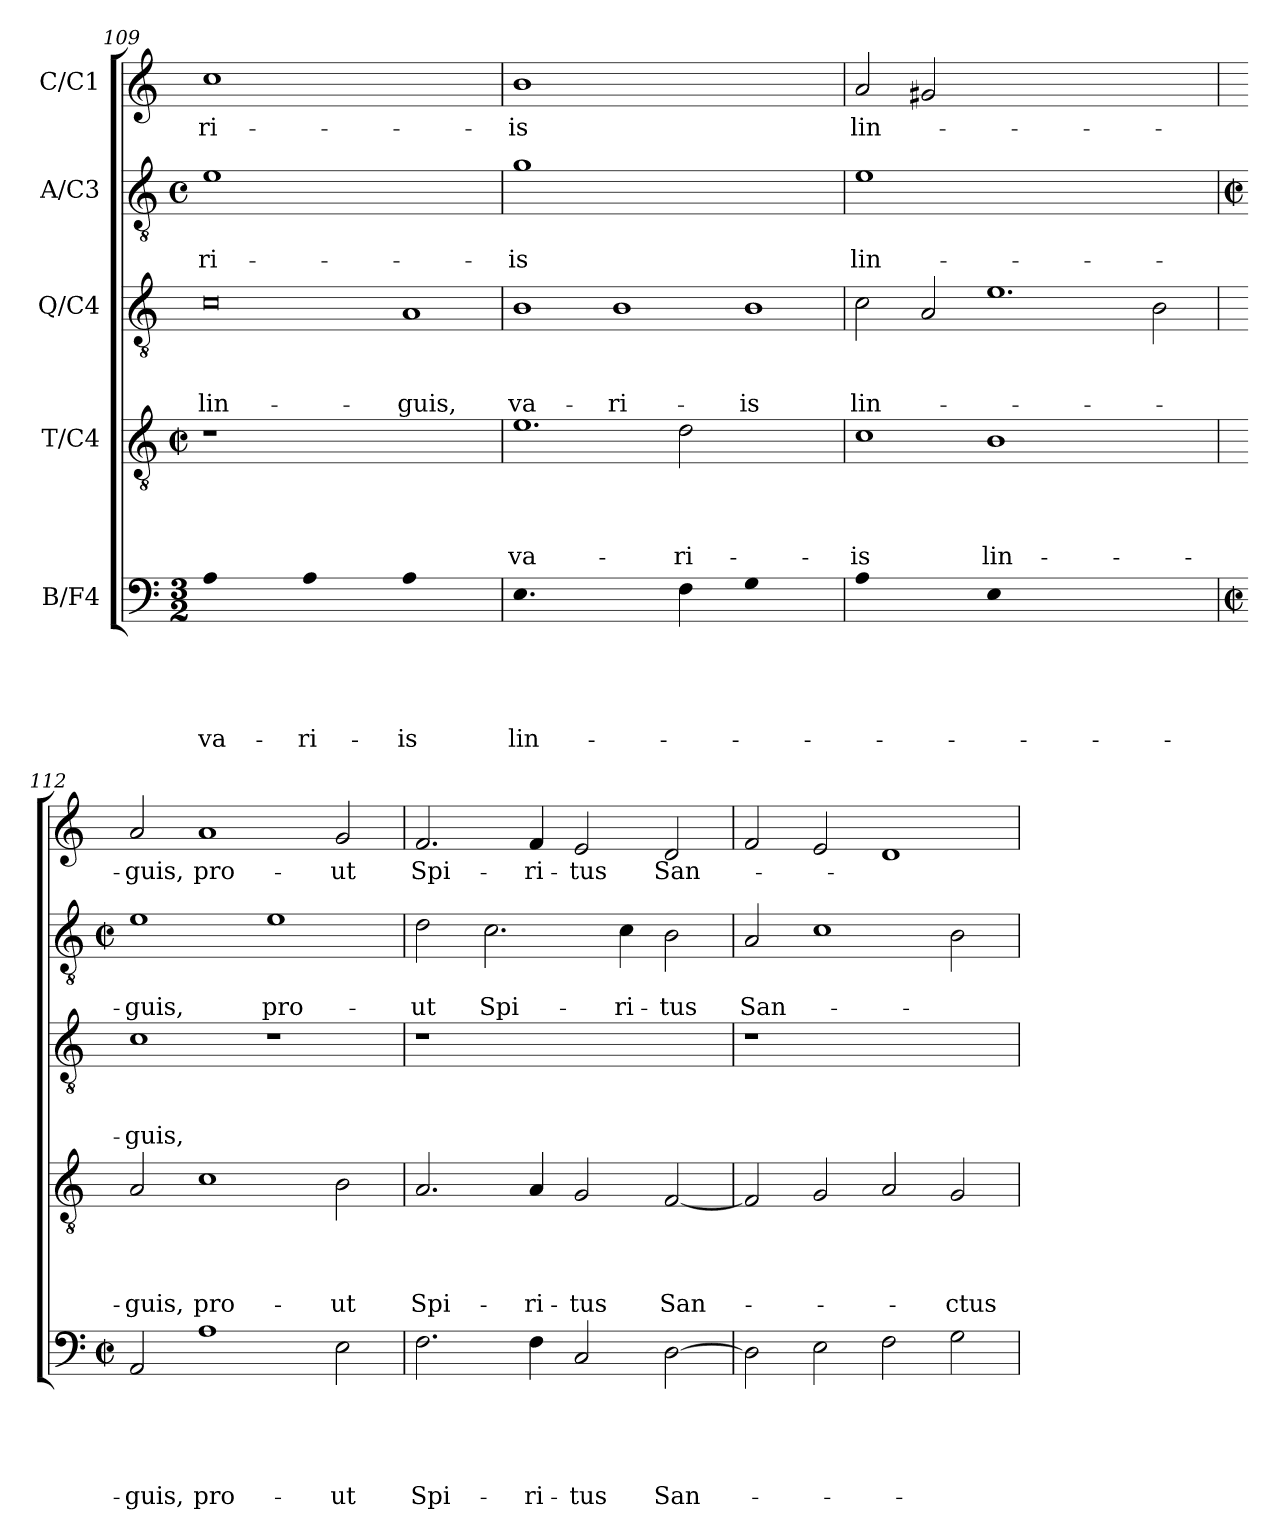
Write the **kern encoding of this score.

**kern	**text	**text	**text	**text	**text	**kern	**text	**text	**text	**text	**kern	**text	**text	**text	**kern	**text	**text	**kern	**text
*part5	*part5	*part5	*part5	*part5	*part5	*part4	*part4	*part4	*part4	*part4	*part3	*part3	*part3	*part3	*part2	*part2	*part2	*part1	*part1
*staff5	*staff5	*staff5	*staff5	*staff5	*staff5	*staff4	*staff4	*staff4	*staff4	*staff4	*staff3	*staff3	*staff3	*staff3	*staff2	*staff2	*staff2	*staff1	*staff1
*I"B/F4	*	*	*	*	*	*I"T/C4	*	*	*	*	*I"Q/C4	*	*	*	*I"A/C3	*	*	*I"C/C1	*
*clefF4	*	*	*	*	*	*clefGv2	*	*	*	*	*clefGv2	*	*	*	*clefGv2	*	*	*clefG2	*
*k[]	*	*	*	*	*	*k[]	*	*	*	*	*k[]	*	*	*	*k[]	*	*	*k[]	*
*C:	*	*	*	*	*	*C:	*	*	*	*	*C:	*	*	*	*C:	*	*	*C:	*
*M3/2	*	*	*	*	*	*M2/2	*	*	*	*	*	*	*	*	*M4/4	*	*	*	*
*	*	*	*	*	*	*met(c|)	*	*	*	*	*	*	*	*	*met(c)	*	*	*	*
=109	=109	=109	=109	=109	=109	=109	=109	=109	=109	=109	=109	=109	=109	=109	=109	=109	=109	=109	=109
!LO:N:head=solid	!	!	!	!	!LO:LY:b	!	!	!	!	!	!	!	!	!LO:LY:b	!	!	!LO:LY:b	!	!LO:LY:b
1A	.	.	.	.	va-	1r	.	.	.	.	0c	.	.	lin-	1e	.	-ri-	1cc	-ri-
!LO:N:head=solid	!	!	!	!	!LO:LY:b	!	!	!	!	!	!	!	!	!	!	!	!	!	!
1A	.	.	.	.	-ri-	0ryy	.	.	.	.	.	.	.	.	0ryy	.	.	0ryy	.
!LO:N:head=solid	!	!	!	!	!LO:LY:b	!	!	!	!	!	!	!	!	!LO:LY:b	!	!	!	!	!
1A	.	.	.	.	-is	.	.	.	.	.	1A	.	.	-guis,	.	.	.	.	.
=110	=110	=110	=110	=110	=110	=110	=110	=110	=110	=110	=110	=110	=110	=110	=110	=110	=110	=110	=110
!LO:N:head=solid	!	!	!	!	!LO:LY:b	!	!	!	!	!LO:LY:b	!	!	!	!LO:LY:b	!	!	!LO:LY:b	!	!LO:LY:b
1.E	.	.	.	.	lin-	1.e	.	.	.	va-	1B	.	.	va-	1g	.	-is	1b	-is
!	!	!	!	!	!	!	!	!	!	!	!	!	!	!LO:LY:b	!	!	!	!	!
.	.	.	.	.	.	.	.	.	.	.	1B	.	.	-ri-	0ryy	.	.	0ryy	.
!LO:N:head=solid	!	!	!	!	!	!	!	!	!	!LO:LY:b	!	!	!	!	!	!	!	!	!
2F\	.	.	.	.	.	2d\	.	.	.	-ri-	.	.	.	.	.	.	.	.	.
!LO:N:head=solid	!	!	!	!	!	!	!	!	!	!	!	!	!	!LO:LY:b	!	!	!	!	!
1G	.	.	.	.	.	1ryy	.	.	.	.	1B	.	.	-is	.	.	.	.	.
!!LO:LB:g=z
=111	=111	=111	=111	=111	=111	=111	=111	=111	=111	=111	=111	=111	=111	=111	=111	=111	=111	=111	=111
!LO:N:head=solid	!	!	!	!	!	!	!	!	!	!LO:LY:b	!	!	!	!LO:LY:b	!	!	!LO:LY:b	!	!LO:LY:b
1A	.	.	.	.	.	1c	.	.	.	-is	2c\	.	.	lin-	1e	.	lin-	2a/	lin-
.	.	.	.	.	.	.	.	.	.	.	2A/	.	.	.	.	.	.	2g#X/	.
!LO:N:head=solid	!	!	!	!	!	!	!	!	!	!LO:LY:b	!	!	!	!	!	!	!	!	!
0E	.	.	.	.	.	1B	.	.	.	lin-	1.e	.	.	.	0ryy	.	.	0ryy	.
.	.	.	.	.	.	1ryy	.	.	.	.	.	.	.	.	.	.	.	.	.
.	.	.	.	.	.	.	.	.	.	.	2B\	.	.	.	.	.	.	.	.
=112	=112	=112	=112	=112	=112	=112	=112	=112	=112	=112	=112	=112	=112	=112	=112	=112	=112	=112	=112
*M2/2	*	*	*	*	*	*	*	*	*	*	*	*	*	*	*M2/2	*	*	*	*
*met(c|)	*	*	*	*	*	*	*	*	*	*	*	*	*	*	*met(c|)	*	*	*	*
!	!	!	!	!	!LO:LY:b	!	!	!	!	!LO:LY:b	!	!	!	!LO:LY:b	!	!	!LO:LY:b	!	!LO:LY:b
2AA/	.	.	.	.	-guis,	2A/	.	.	.	-guis,	1c	.	.	-guis,	1e	.	-guis,	2a/	-guis,
!	!	!	!	!	!LO:LY:b	!	!	!	!	!LO:LY:b	!	!	!	!	!	!	!	!	!LO:LY:b
1A	.	.	.	.	pro-	1c	.	.	.	pro-	.	.	.	.	.	.	.	1a	pro-
!	!	!	!	!	!	!	!	!	!	!	!	!	!	!	!	!	!LO:LY:b	!	!
.	.	.	.	.	.	.	.	.	.	.	1r	.	.	.	1e	.	pro-	.	.
!	!	!	!	!	!LO:LY:b	!	!	!	!	!LO:LY:b	!	!	!	!	!	!	!	!	!LO:LY:b
2E\	.	.	.	.	-ut	2B\	.	.	.	-ut	.	.	.	.	.	.	.	2g/	-ut
=113	=113	=113	=113	=113	=113	=113	=113	=113	=113	=113	=113	=113	=113	=113	=113	=113	=113	=113	=113
!	!	!	!	!	!LO:LY:b	!	!	!	!	!LO:LY:b	!	!	!	!	!	!	!LO:LY:b	!	!LO:LY:b
2.F\	.	.	.	.	Spi-	2.A/	.	.	.	Spi-	1r	.	.	.	2d\	.	-ut	2.f/	Spi-
!	!	!	!	!	!	!	!	!	!	!	!	!	!	!	!	!	!LO:LY:b	!	!
.	.	.	.	.	.	.	.	.	.	.	.	.	.	.	2.c\	.	Spi-	.	.
!	!	!	!	!	!LO:LY:b	!	!	!	!	!LO:LY:b	!	!	!	!	!	!	!	!	!LO:LY:b
4F\	.	.	.	.	-ri-	4A/	.	.	.	-ri-	.	.	.	.	.	.	.	4f/	-ri-
!	!	!	!	!	!LO:LY:b	!	!	!	!	!LO:LY:b	!	!	!	!	!	!	!	!	!LO:LY:b
2C/	.	.	.	.	-tus	2G/	.	.	.	-tus	1ryy	.	.	.	.	.	.	2e/	-tus
!	!	!	!	!	!	!	!	!	!	!	!	!	!	!	!	!	!LO:LY:b	!	!
.	.	.	.	.	.	.	.	.	.	.	.	.	.	.	4c\	.	-ri-	.	.
!	!	!	!	!	!LO:LY:b	!	!	!	!	!LO:LY:b	!	!	!	!	!	!	!LO:LY:b	!	!LO:LY:b
[2D\	.	.	.	.	San-	[2F/	.	.	.	San-	.	.	.	.	2B\	.	-tus	2d/	San-
=114	=114	=114	=114	=114	=114	=114	=114	=114	=114	=114	=114	=114	=114	=114	=114	=114	=114	=114	=114
!	!	!	!	!	!	!	!	!	!	!	!	!	!	!	!	!	!LO:LY:b	!	!
2D\]	.	.	.	.	.	2F/]	.	.	.	.	1r	.	.	.	2A/	.	San-	2f/	.
2E\	.	.	.	.	.	2G/	.	.	.	.	.	.	.	.	1c	.	.	2e/	.
2F\	.	.	.	.	.	2A/	.	.	.	.	1ryy	.	.	.	.	.	.	1d	.
!	!	!	!	!	!	!	!	!	!	!LO:LY:b	!	!	!	!	!	!	!	!	!
2G\	.	.	.	.	.	2G/	.	.	.	-ctus	.	.	.	.	2B\	.	.	.	.
=	=	=	=	=	=	=	=	=	=	=	=	=	=	=	=	=	=	=	=
*-	*-	*-	*-	*-	*-	*-	*-	*-	*-	*-	*-	*-	*-	*-	*-	*-	*-	*-	*-
